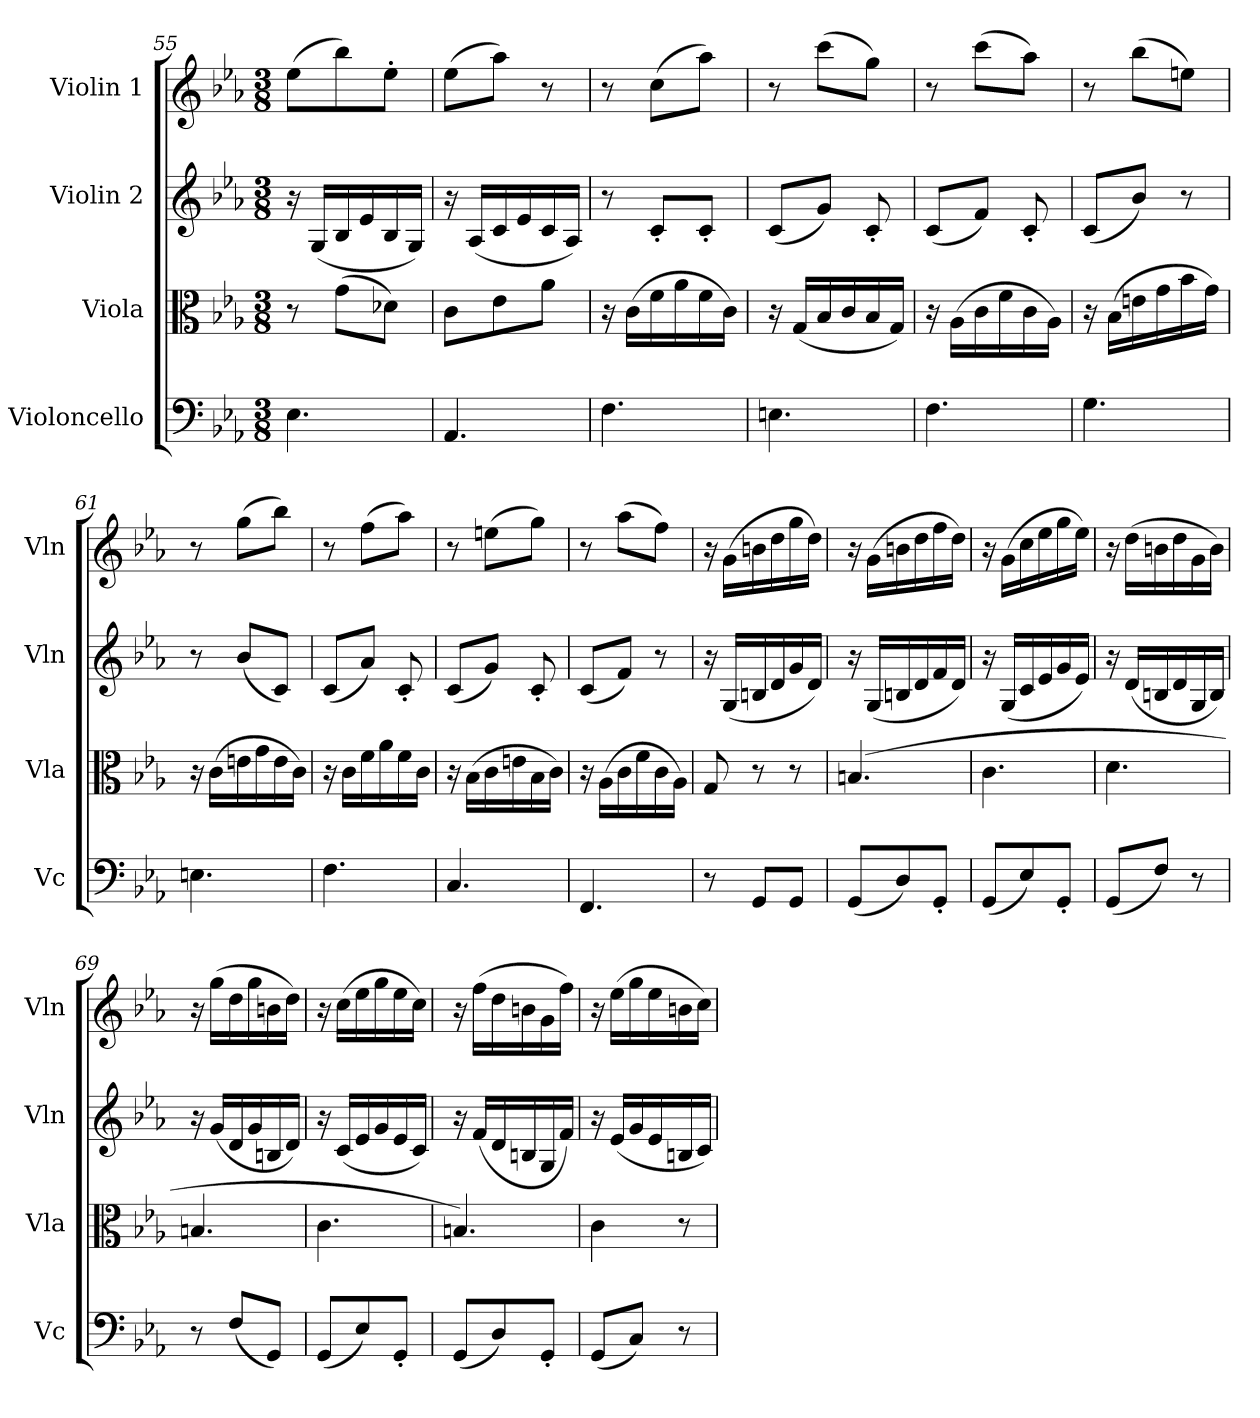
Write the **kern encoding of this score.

**kern	**kern	**kern	**kern
*part4	*part3	*part2	*part1
*staff4	*staff3	*staff2	*staff1
*I"Violoncello	*I"Viola	*I"Violin 2	*I"Violin 1
*I'Vc	*I'Vla	*I'Vln	*I'Vln
*clefF4	*clefC3	*clefG2	*clefG2
*k[b-e-a-]	*k[b-e-a-]	*k[b-e-a-]	*k[b-e-a-]
*M3/8	*M3/8	*M3/8	*M3/8
=55	=55	=55	=55
4.E-\	8r	16r	(8ee-\L
.	.	(16G/LL	.
.	(8g\L	16B-/	8bb-\)
.	.	16e-/	.
.	8d-X\J)	16B-/	8ee-'\J
.	.	16G/JJ)	.
=56	=56	=56	=56
4.AA-/	8c\L	16r	(8ee-\L
.	.	(16A-/LL	.
.	8e-\	16c/	8aa-\J)
.	.	16e-/	.
.	8a-\J	16c/	8r
.	.	16A-/JJ)	.
=57	=57	=57	=57
4.F\	16r	8r	8r
.	(16c\LL	.	.
.	16f\	8c'/L	(8cc\L
.	16a-\	.	.
.	16f\	8c'/J	8aa-\J)
.	16c\JJ)	.	.
=58	=58	=58	=58
4.En\	16r	(8c/L	8r
.	(16G/LL	.	.
.	16B-/	8g/J)	(8ccc\L
.	16c/	.	.
.	16B-/	8c'/	8gg\J)
.	16G/JJ)	.	.
!!LO:LB:g=z
=59	=59	=59	=59
4.F\	16r	(8c/L	8r
.	(16A-\LL	.	.
.	16c\	8f/J)	(8ccc\L
.	16f\	.	.
.	16c\	8c'/	8aa-\J)
.	16A-\JJ)	.	.
=60	=60	=60	=60
4.G\	16r	(8c/L	8r
.	(16B-\LL	.	.
.	16en\	8b-/J)	(8bb-\L
.	16g\	.	.
.	16b-\	8r	8een\J)
.	16g\JJ)	.	.
=61	=61	=61	=61
4.En\	16r	8r	8r
.	(16c\LL	.	.
.	16en\	(8b-/L	(8gg\L
.	16g\	.	.
.	16e\	8c/J)	8bb-\J)
.	16c\JJ)	.	.
=62	=62	=62	=62
4.F\	16r	(8c/L	8r
.	16c\LL	.	.
.	16f\	8a-/J)	(8ff\L
.	16a-\	.	.
.	16f\	8c'/	8aa-\J)
.	16c\JJ	.	.
!!LO:LB:g=z
=63	=63	=63	=63
4.C/	16r	(8c/L	8r
.	(16B-\LL	.	.
.	16c\	8g/J)	(8een\L
.	16en\	.	.
.	16B-\	8c'/	8gg\J)
.	16c\JJ)	.	.
=64	=64	=64	=64
4.FF/	16r	(8c/L	8r
.	(16A-\LL	.	.
.	16c\	8f/J)	(8aa-\L
.	16f\	.	.
.	16c\	8r	8ff\J)
.	16A-\JJ)	.	.
=65	=65	=65	=65
8r	8G/	16r	16r
.	.	(16G/LL	(16g\LL
8GG/L	8r	16Bn/	16bn\
.	.	16d/	16dd\
8GG/J	8r	16g/	16gg\
.	.	16d/JJ)	16dd\JJ)
=66	=66	=66	=66
(8GG/L	(4.Bn/	16r	16r
.	.	(16G/LL	(16g\LL
8D/)	.	16Bn/	16bn\
.	.	16d/	16dd\
8GG'/J	.	16f/	16ff\
.	.	16d/JJ)	16dd\JJ)
=67	=67	=67	=67
(8GG/L	4.c\	16r	16r
.	.	(16G/LL	(16g\LL
8E-/)	.	16c/	16cc\
.	.	16e-/	16ee-\
8GG'/J	.	16g/	16gg\
.	.	16e-/JJ)	16ee-\JJ)
=68	=68	=68	=68
(8GG/L	4.d\	16r	16r
.	.	(16d/LL	(16dd\LL
8F/J)	.	16Bn/	16bn\
.	.	16d/	16dd\
8r	.	16G/	16g\
.	.	16B/JJ)	16b\JJ)
!!LO:PB:g=z
=69	=69	=69	=69
8r	4.Bn/	16r	16r
.	.	(16g/LL	(16gg\LL
(8F/L	.	16d/	16dd\
.	.	16g/	16gg\
8GG/J)	.	16Bn/	16bn\
.	.	16d/JJ)	16dd\JJ)
=70	=70	=70	=70
(8GG/L	4.c\	16r	16r
.	.	(16c/LL	(16cc\LL
8E-/)	.	16e-/	16ee-\
.	.	16g/	16gg\
8GG'/J	.	16e-/	16ee-\
.	.	16c/JJ)	16cc\JJ)
=71	=71	=71	=71
(8GG/L	4.Bn/)	16r	16r
.	.	(16f/LL	(16ff\LL
8D/)	.	16d/	16dd\
.	.	16Bn/	16bn\
8GG'/J	.	16G/	16g\
.	.	16f/JJ)	16ff\JJ)
=72	=72	=72	=72
(8GG/L	4c\	16r	16r
.	.	(16e-/LL	(16ee-\LL
8C/J)	.	16g/	16gg\
.	.	16e-/	16ee-\
8r	8r	16Bn/	16bn\
.	.	16c/JJ)	16cc\JJ)
=	=	=	=
*-	*-	*-	*-
